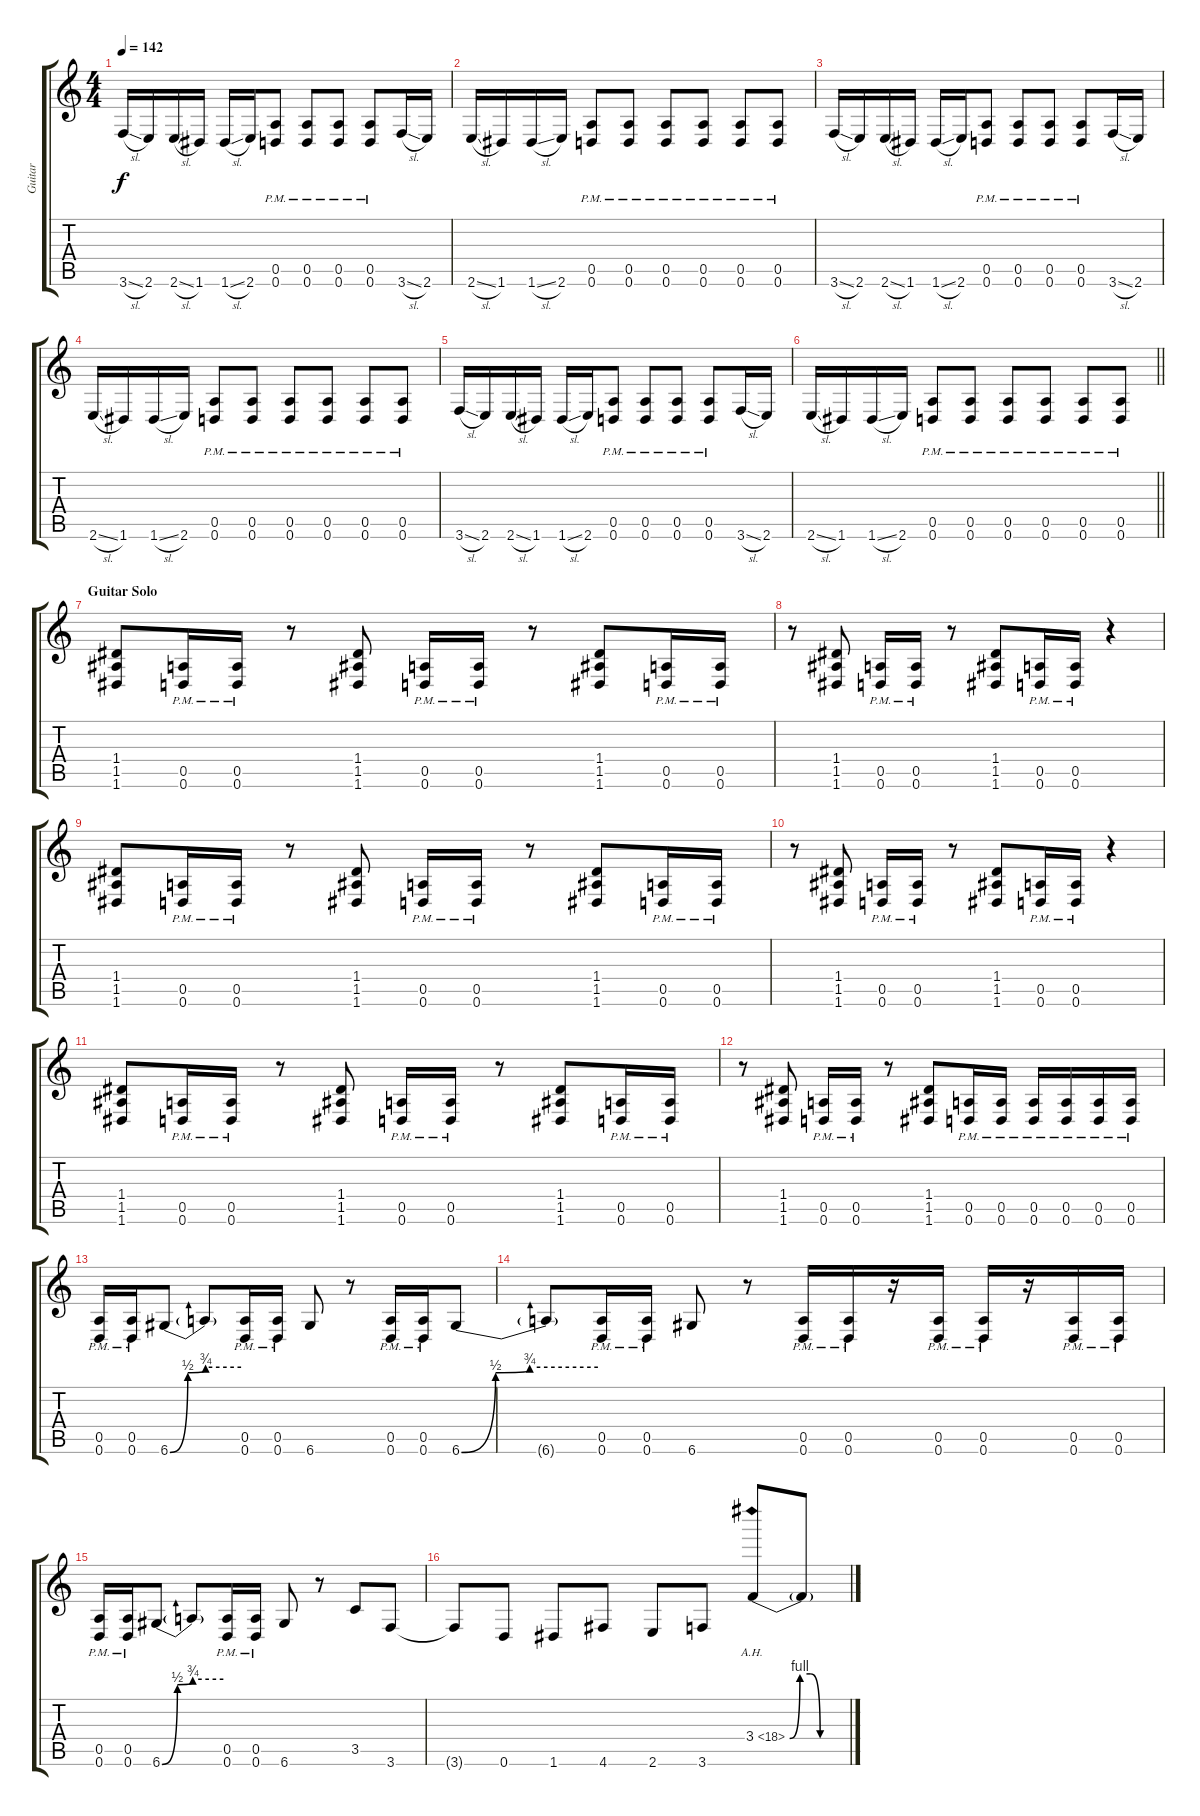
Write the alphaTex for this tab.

\track ("Guitar" "Guitar") {instrument distortionguitar}
\staff {score tabs}
\tuning (E4 B3 G3 D3 A2 D2) {hide}
\ts (4 4)
\tempo 142
\clef g2
\ks c
3.6{sl}.16{dy f} 2.6.16 2.6{sl}.16 1.6.16 1.6{sl}.16 2.6.16 (0.5{pm} 0.6{pm}).8 (0.5{pm} 0.6{pm}).8 (0.5{pm} 0.6{pm}).8 (0.5{pm} 0.6{pm}).8 3.6{sl}.16 2.6.16 |
2.6{sl}.16 1.6.16 1.6{sl}.16 2.6.16 (0.5{pm} 0.6{pm}).8 (0.5{pm} 0.6{pm}).8 (0.5{pm} 0.6{pm}).8 (0.5{pm} 0.6{pm}).8 (0.5{pm} 0.6{pm}).8 (0.5{pm} 0.6{pm}).8 |
3.6{sl}.16 2.6.16 2.6{sl}.16 1.6.16 1.6{sl}.16 2.6.16 (0.5{pm} 0.6{pm}).8 (0.5{pm} 0.6{pm}).8 (0.5{pm} 0.6{pm}).8 (0.5{pm} 0.6{pm}).8 3.6{sl}.16 2.6.16 |
2.6{sl}.16 1.6.16 1.6{sl}.16 2.6.16 (0.5{pm} 0.6{pm}).8 (0.5{pm} 0.6{pm}).8 (0.5{pm} 0.6{pm}).8 (0.5{pm} 0.6{pm}).8 (0.5{pm} 0.6{pm}).8 (0.5{pm} 0.6{pm}).8 |
3.6{sl}.16 2.6.16 2.6{sl}.16 1.6.16 1.6{sl}.16 2.6.16 (0.5{pm} 0.6{pm}).8 (0.5{pm} 0.6{pm}).8 (0.5{pm} 0.6{pm}).8 (0.5{pm} 0.6{pm}).8 3.6{sl}.16 2.6.16 |
\barLineRight lightlight
2.6{sl}.16 1.6.16 1.6{sl}.16 2.6.16 (0.5{pm} 0.6{pm}).8 (0.5{pm} 0.6{pm}).8 (0.5{pm} 0.6{pm}).8 (0.5{pm} 0.6{pm}).8 (0.5{pm} 0.6{pm}).8 (0.5{pm} 0.6{pm}).8 |
\section ("" "Guitar Solo")
(1.4 1.5 1.6).8 (0.5{pm} 0.6{pm}).16 (0.5{pm} 0.6{pm}).16 r.8 (1.4 1.5 1.6).8 (0.5{pm} 0.6{pm}).16 (0.5{pm} 0.6{pm}).16 r.8 (1.4 1.5 1.6).8 (0.5{pm} 0.6{pm}).16 (0.5{pm} 0.6{pm}).16 |
r.8 (1.4 1.5 1.6).8 (0.5{pm} 0.6{pm}).16 (0.5{pm} 0.6{pm}).16 r.8 (1.4 1.5 1.6).8 (0.5{pm} 0.6{pm}).16 (0.5{pm} 0.6{pm}).16 r.4 |
(1.4 1.5 1.6).8 (0.5{pm} 0.6{pm}).16 (0.5{pm} 0.6{pm}).16 r.8 (1.4 1.5 1.6).8 (0.5{pm} 0.6{pm}).16 (0.5{pm} 0.6{pm}).16 r.8 (1.4 1.5 1.6).8 (0.5{pm} 0.6{pm}).16 (0.5{pm} 0.6{pm}).16 |
r.8 (1.4 1.5 1.6).8 (0.5{pm} 0.6{pm}).16 (0.5{pm} 0.6{pm}).16 r.8 (1.4 1.5 1.6).8 (0.5{pm} 0.6{pm}).16 (0.5{pm} 0.6{pm}).16 r.4 |
(1.4 1.5 1.6).8 (0.5{pm} 0.6{pm}).16 (0.5{pm} 0.6{pm}).16 r.8 (1.4 1.5 1.6).8 (0.5{pm} 0.6{pm}).16 (0.5{pm} 0.6{pm}).16 r.8 (1.4 1.5 1.6).8 (0.5{pm} 0.6{pm}).16 (0.5{pm} 0.6{pm}).16 |
r.8 (1.4 1.5 1.6).8 (0.5{pm} 0.6{pm}).16 (0.5{pm} 0.6{pm}).16 r.8 (1.4 1.5 1.6).8 (0.5{pm} 0.6{pm}).16 (0.5{pm} 0.6{pm}).16 (0.5{pm} 0.6{pm}).16 (0.5{pm} 0.6{pm}).16 (0.5{pm} 0.6{pm}).16 (0.5{pm} 0.6{pm}).16 |
(0.5{pm} 0.6{pm}).16 (0.5{pm} 0.6{pm}).16 6.6{be (custom 0 0 15 2 30 3 60 3)}.8 6.6{t}.8 (0.5{pm} 0.6{pm}).16 (0.5{pm} 0.6{pm}).16 6.6.8 r.8 (0.5{pm} 0.6{pm}).16 (0.5{pm} 0.6{pm}).16 6.6{be (custom 0 0 15 2 30 3 60 3)}.8 |
6.6{t}.8 (0.5{pm} 0.6{pm}).16 (0.5{pm} 0.6{pm}).16 6.6.8 r.8 (0.5{pm} 0.6{pm}).16 (0.5{pm} 0.6{pm}).16 r.16 (0.5{pm} 0.6{pm}).16 (0.5{pm} 0.6{pm}).16 r.16 (0.5{pm} 0.6{pm}).16 (0.5{pm} 0.6{pm}).16 |
(0.5{pm} 0.6{pm}).16 (0.5{pm} 0.6{pm}).16 6.6{be (custom 0 0 15 2 30 3 60 3)}.8 6.6{t}.8 (0.5{pm} 0.6{pm}).16 (0.5{pm} 0.6{pm}).16 6.6.8 r.8 3.5.8 3.6.8 |
3.6{t}.8 0.6.8 1.6.8 4.6.8 2.6.8 3.6.8 3.4{be (custom 0 0 10 4 20 4 30 0 60 0) ah 15}.8 3.4{t}.8
